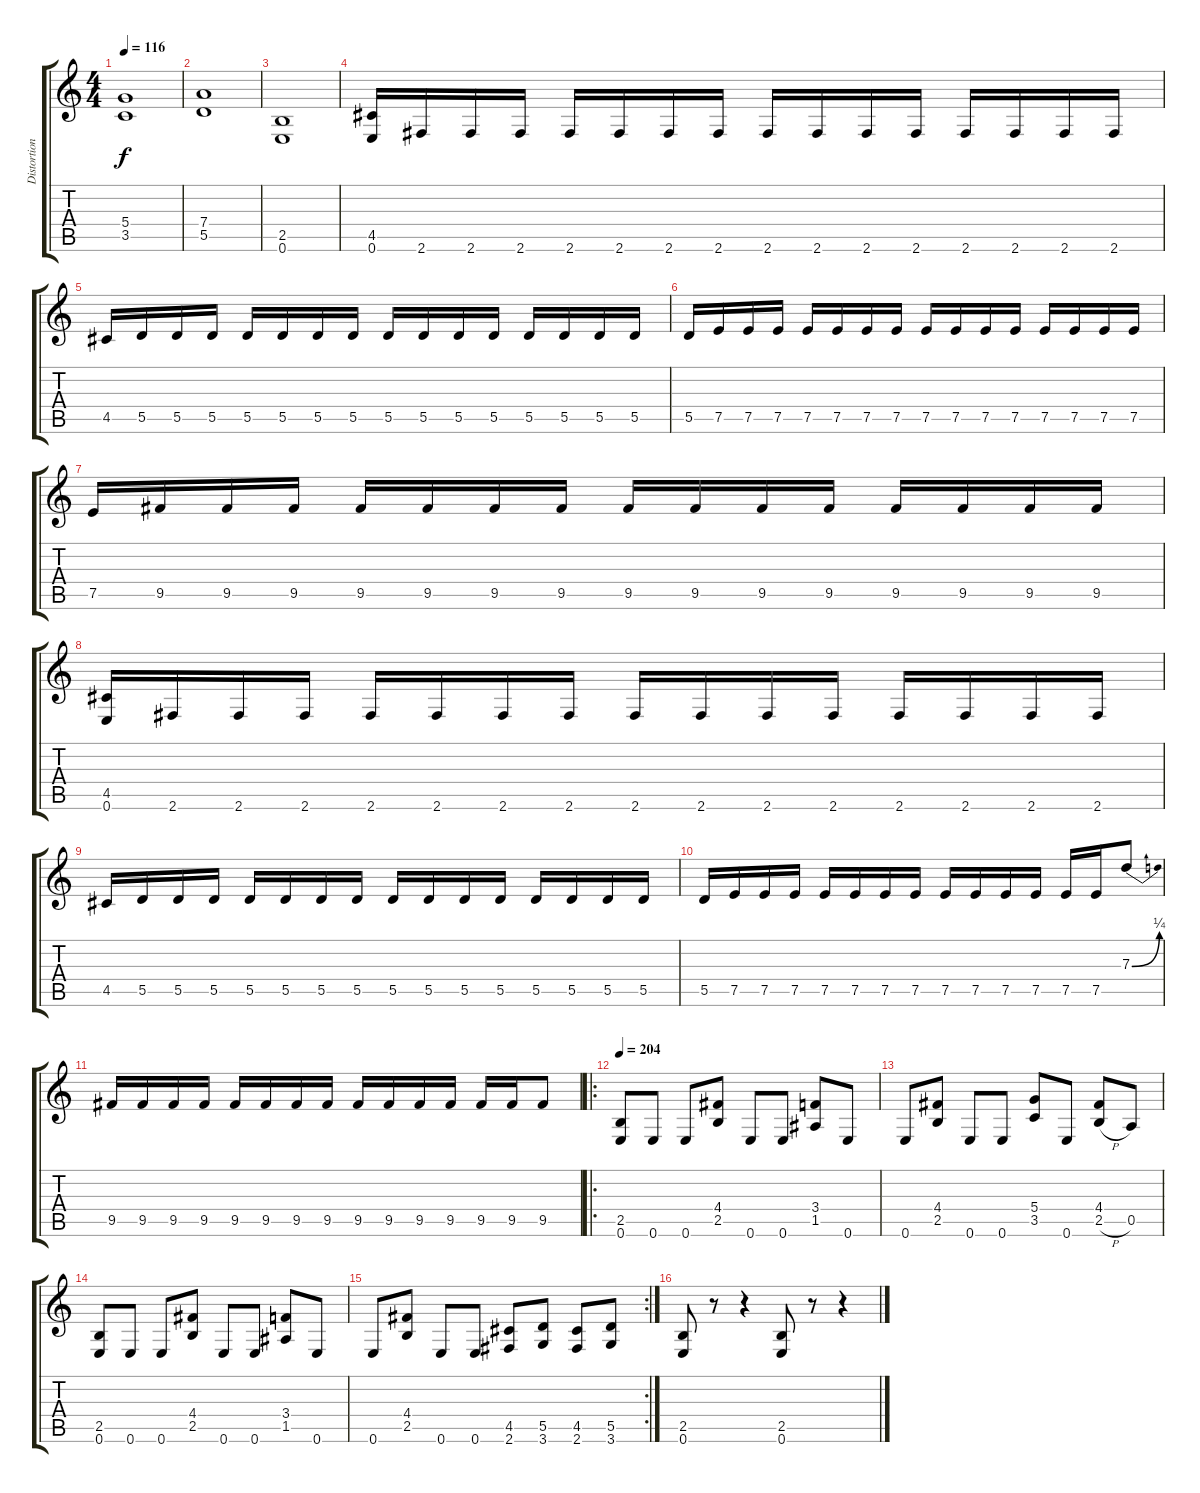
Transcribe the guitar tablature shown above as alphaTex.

\track ("Distortion Guitar" "Distortion") {instrument distortionguitar}
\staff {score tabs}
\tuning (E4 B3 G3 D3 A2 E2) {hide}
\ts (4 4)
\tempo 116
\clef g2
\ks c
(5.4 3.5).1{dy f} |
(7.4 5.5).1 |
(2.5 0.6).1 |
(4.5 0.6).16 2.6.16 2.6.16 2.6.16 2.6.16 2.6.16 2.6.16 2.6.16 2.6.16 2.6.16 2.6.16 2.6.16 2.6.16 2.6.16 2.6.16 2.6.16 |
4.5.16 5.5.16 5.5.16 5.5.16 5.5.16 5.5.16 5.5.16 5.5.16 5.5.16 5.5.16 5.5.16 5.5.16 5.5.16 5.5.16 5.5.16 5.5.16 |
5.5.16 7.5.16 7.5.16 7.5.16 7.5.16 7.5.16 7.5.16 7.5.16 7.5.16 7.5.16 7.5.16 7.5.16 7.5.16 7.5.16 7.5.16 7.5.16 |
7.5.16 9.5.16 9.5.16 9.5.16 9.5.16 9.5.16 9.5.16 9.5.16 9.5.16 9.5.16 9.5.16 9.5.16 9.5.16 9.5.16 9.5.16 9.5.16 |
(4.5 0.6).16 2.6.16 2.6.16 2.6.16 2.6.16 2.6.16 2.6.16 2.6.16 2.6.16 2.6.16 2.6.16 2.6.16 2.6.16 2.6.16 2.6.16 2.6.16 |
4.5.16 5.5.16 5.5.16 5.5.16 5.5.16 5.5.16 5.5.16 5.5.16 5.5.16 5.5.16 5.5.16 5.5.16 5.5.16 5.5.16 5.5.16 5.5.16 |
5.5.16 7.5.16 7.5.16 7.5.16 7.5.16 7.5.16 7.5.16 7.5.16 7.5.16 7.5.16 7.5.16 7.5.16 7.5.16 7.5.16 7.3{be (bend 0 0 60 1)}.8 |
9.5.16 9.5.16 9.5.16 9.5.16 9.5.16 9.5.16 9.5.16 9.5.16 9.5.16 9.5.16 9.5.16 9.5.16 9.5.16 9.5.16 9.5.8 |
\ro
\tempo 204
(2.5 0.6).8 0.6.8 0.6.8 (4.4 2.5).8 0.6.8 0.6.8 (3.4 1.5).8 0.6.8 |
0.6.8 (4.4 2.5).8 0.6.8 0.6.8 (5.4 3.5).8 0.6.8 (4.4 2.5{h}).8 0.5.8 |
(2.5 0.6).8 0.6.8 0.6.8 (4.4 2.5).8 0.6.8 0.6.8 (3.4 1.5).8 0.6.8 |
\rc 2
0.6.8 (4.4 2.5).8 0.6.8 0.6.8 (4.5 2.6).8 (5.5 3.6).8 (4.5 2.6).8 (5.5 3.6).8 |
(2.5 0.6).8 r.8 r.4 (2.5 0.6).8 r.8 r.4
